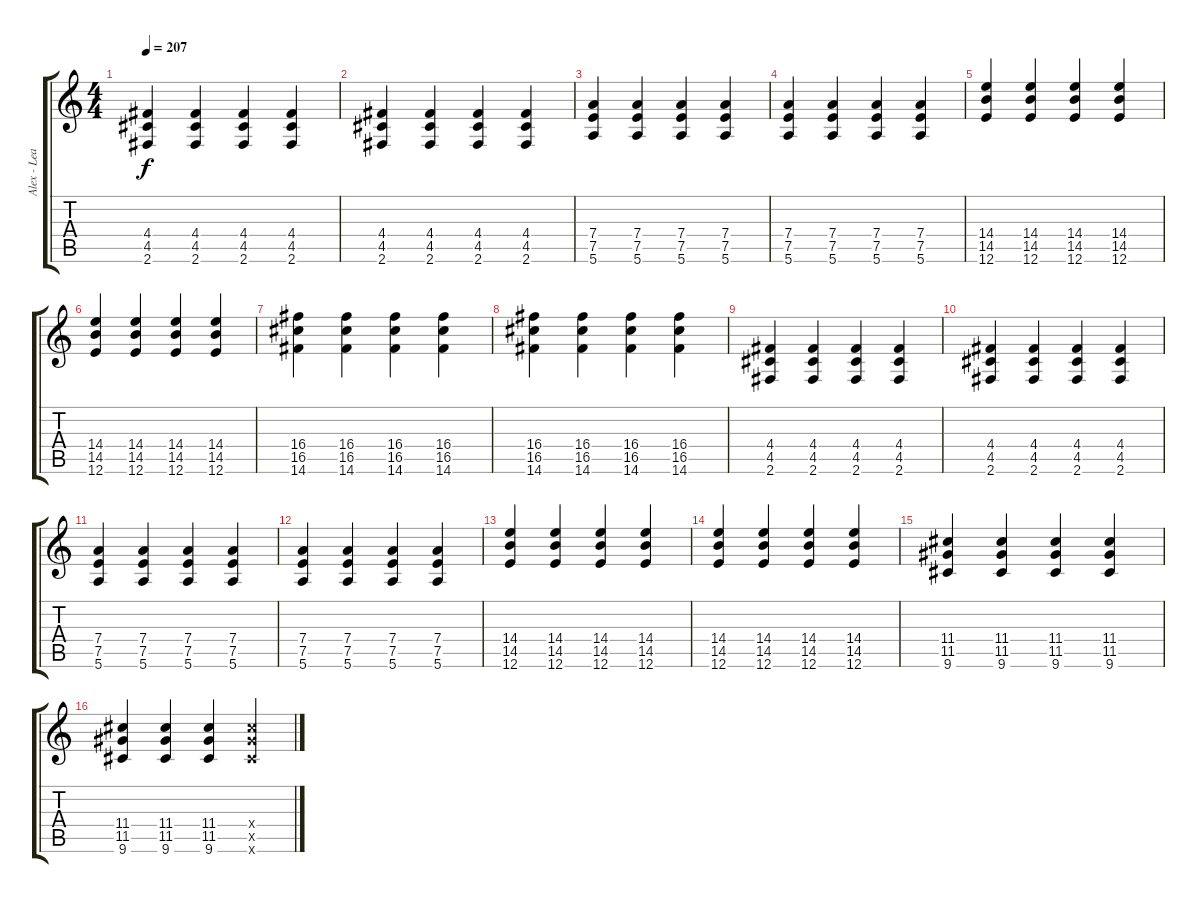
\track ("Alex - Lead" "Alex - Lea") {instrument overdrivenguitar}
\staff {score tabs}
\tuning (E4 B3 G3 D3 A2 E2) {hide}
\ts (4 4)
\tempo 207
\clef g2
\ks c
(4.4 4.5 2.6).4{dy f} (4.4 4.5 2.6).4 (4.4 4.5 2.6).4 (4.4 4.5 2.6).4 |
(4.4 4.5 2.6).4 (4.4 4.5 2.6).4 (4.4 4.5 2.6).4 (4.4 4.5 2.6).4 |
(7.4 7.5 5.6).4 (7.4 7.5 5.6).4 (7.4 7.5 5.6).4 (7.4 7.5 5.6).4 |
(7.4 7.5 5.6).4 (7.4 7.5 5.6).4 (7.4 7.5 5.6).4 (7.4 7.5 5.6).4 |
(14.4 14.5 12.6).4 (14.4 14.5 12.6).4 (14.4 14.5 12.6).4 (14.4 14.5 12.6).4 |
(14.4 14.5 12.6).4 (14.4 14.5 12.6).4 (14.4 14.5 12.6).4 (14.4 14.5 12.6).4 |
(16.4 16.5 14.6).4 (16.4 16.5 14.6).4 (16.4 16.5 14.6).4 (16.4 16.5 14.6).4 |
(16.4 16.5 14.6).4 (16.4 16.5 14.6).4 (16.4 16.5 14.6).4 (16.4 16.5 14.6).4 |
(4.4 4.5 2.6).4 (4.4 4.5 2.6).4 (4.4 4.5 2.6).4 (4.4 4.5 2.6).4 |
(4.4 4.5 2.6).4 (4.4 4.5 2.6).4 (4.4 4.5 2.6).4 (4.4 4.5 2.6).4 |
(7.4 7.5 5.6).4 (7.4 7.5 5.6).4 (7.4 7.5 5.6).4 (7.4 7.5 5.6).4 |
(7.4 7.5 5.6).4 (7.4 7.5 5.6).4 (7.4 7.5 5.6).4 (7.4 7.5 5.6).4 |
(14.4 14.5 12.6).4 (14.4 14.5 12.6).4 (14.4 14.5 12.6).4 (14.4 14.5 12.6).4 |
(14.4 14.5 12.6).4 (14.4 14.5 12.6).4 (14.4 14.5 12.6).4 (14.4 14.5 12.6).4 |
(11.4 11.5 9.6).4 (11.4 11.5 9.6).4 (11.4 11.5 9.6).4 (11.4 11.5 9.6).4 |
(11.4 11.5 9.6).4 (11.4 11.5 9.6).4 (11.4 11.5 9.6).4 (11.4{x} 11.5{x} 9.6{x}).4
